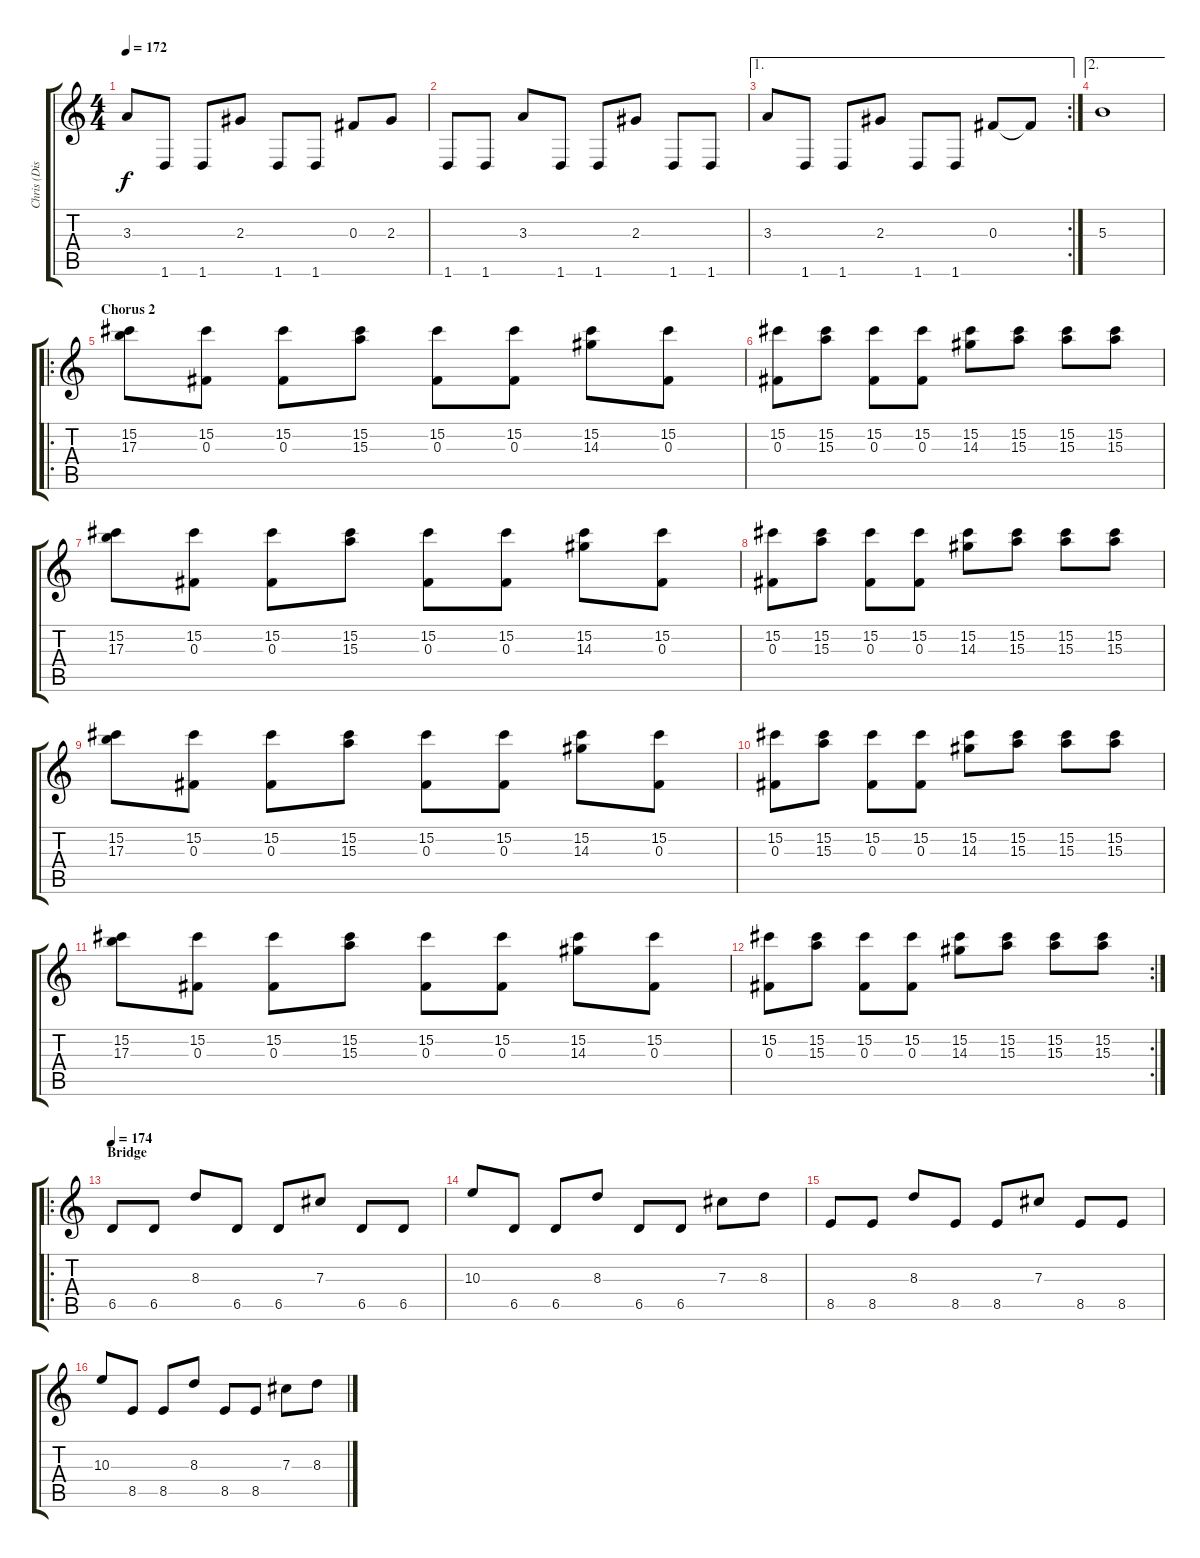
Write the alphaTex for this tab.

\track ("Chris (Dist)" "Chris (Dis") {instrument distortionguitar}
\staff {score tabs}
\tuning (Eb4 Bb3 Gb3 Db3 Ab2 Db2) {hide}
\ts (4 4)
\tempo 172
\clef g2
\ks c
3.3.8{dy f} 1.6.8 1.6.8 2.3.8 1.6.8 1.6.8 0.3.8 2.3.8 |
1.6.8 1.6.8 3.3.8 1.6.8 1.6.8 2.3.8 1.6.8 1.6.8 |
\ae 1
\rc 2
3.3.8 1.6.8 1.6.8 2.3.8 1.6.8 1.6.8 0.3.8 0.3{t}.8 |
\ae 2
5.3.1 |
\ro
\section ("" "Chorus 2")
(15.2 17.3).8{volume 10} (15.2 0.3).8 (15.2 0.3).8 (15.2 15.3).8 (15.2 0.3).8 (15.2 0.3).8 (15.2 14.3).8 (15.2 0.3).8 |
(15.2 0.3).8 (15.2 15.3).8 (15.2 0.3).8 (15.2 0.3).8 (15.2 14.3).8 (15.2 15.3).8 (15.2 15.3).8 (15.2 15.3).8 |
(15.2 17.3).8 (15.2 0.3).8 (15.2 0.3).8 (15.2 15.3).8 (15.2 0.3).8 (15.2 0.3).8 (15.2 14.3).8 (15.2 0.3).8 |
(15.2 0.3).8 (15.2 15.3).8 (15.2 0.3).8 (15.2 0.3).8 (15.2 14.3).8 (15.2 15.3).8 (15.2 15.3).8 (15.2 15.3).8 |
(15.2 17.3).8 (15.2 0.3).8 (15.2 0.3).8 (15.2 15.3).8 (15.2 0.3).8 (15.2 0.3).8 (15.2 14.3).8 (15.2 0.3).8 |
(15.2 0.3).8 (15.2 15.3).8 (15.2 0.3).8 (15.2 0.3).8 (15.2 14.3).8 (15.2 15.3).8 (15.2 15.3).8 (15.2 15.3).8 |
(15.2 17.3).8 (15.2 0.3).8 (15.2 0.3).8 (15.2 15.3).8 (15.2 0.3).8 (15.2 0.3).8 (15.2 14.3).8 (15.2 0.3).8 |
\rc 2
(15.2 0.3).8 (15.2 15.3).8 (15.2 0.3).8 (15.2 0.3).8 (15.2 14.3).8 (15.2 15.3).8 (15.2 15.3).8 (15.2 15.3).8 |
\ro
\section ("" "Bridge")
\tempo 174
6.5.8 6.5.8 8.3.8 6.5.8 6.5.8 7.3.8 6.5.8 6.5.8 |
10.3.8 6.5.8 6.5.8 8.3.8 6.5.8 6.5.8 7.3.8 8.3.8 |
8.5.8 8.5.8 8.3.8 8.5.8 8.5.8 7.3.8 8.5.8 8.5.8 |
10.3.8 8.5.8 8.5.8 8.3.8 8.5.8 8.5.8 7.3.8 8.3.8
